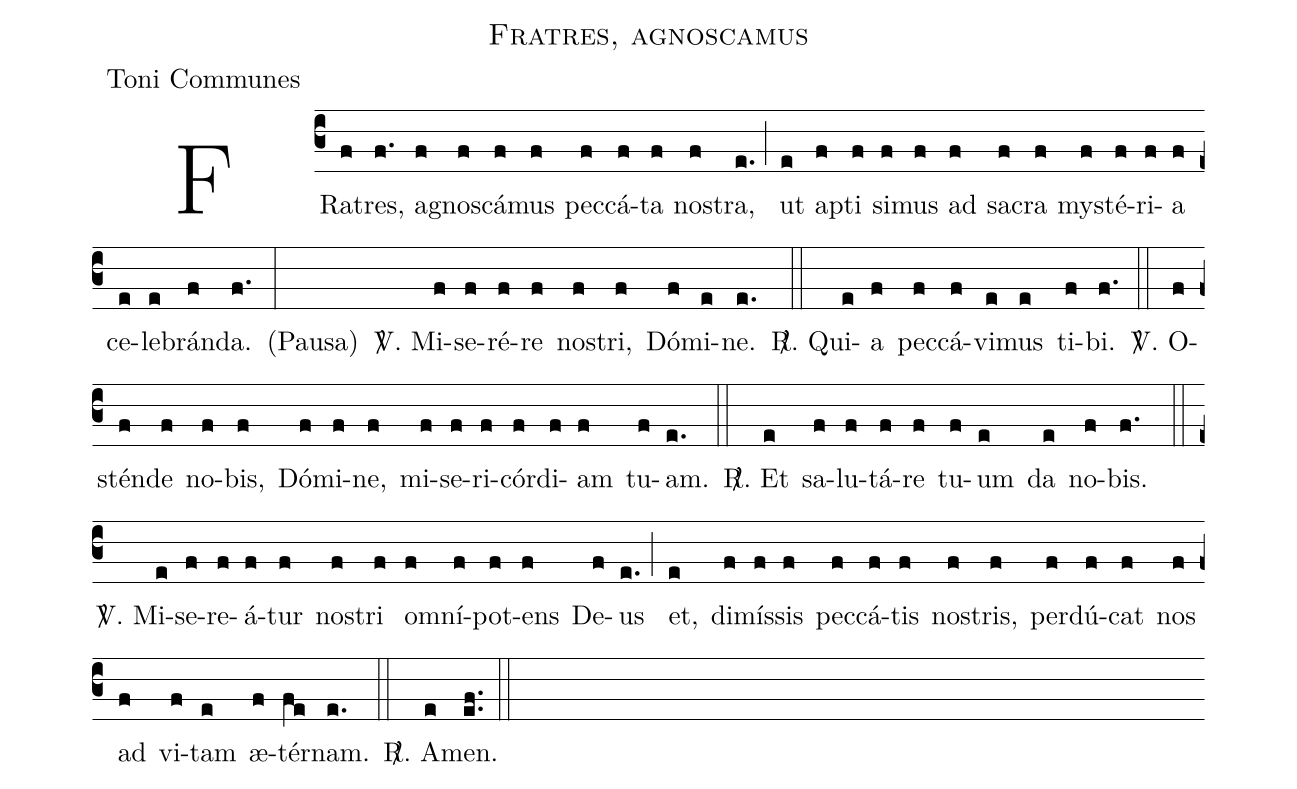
name:Fratres, agnoscamus;
office-part:Toni Communes;
%%
(c3) FRa(f)tres,(f.) a(f)gno(f)scá(f)mus(f) pec(f)cá(f)ta(f) no(f)stra,(e.) (;) ut(e) ap(f)ti(f) si(f)mus(f)
ad(f) sa(f)cra(f) my(f)sté(f)ri(f)a(f) ce(e)le(e)brán(f)da.(f.) (:) <v>(</v>Pausa<v>)</v>(   ) <sp>V/</sp>. Mi(f)se(f)ré(f)re(f) no(f)stri,(f) Dó(f)mi(e)ne.(e.) (::) <sp>R/</sp>. Qui(e)a(f) pec(f)cá(f)vi(e)mus(e) ti(f)bi.(f.) (::) <sp>V/</sp>. O(f)stén(f)de(f) no(f)bis,(f)
Dó(f)mi(f)ne,(f) mi(f)se(f)ri(f)cór(f)di(f)am(f) tu(f)am.(e.) (::) <sp>R/</sp>. Et(e) sa(f)lu(f)tá(f)re(f) tu(f)um(e)
da(e) no(f)bis.(f.) (::) <sp>V/</sp>. Mi(e)se(f)re(f)á(f)tur(f) no(f)stri(f) o(f)mní(f)pot(f)ens(f) De(f)us(e.) (;) et,(e)
di(f)mís(f)sis(f) pec(f)cá(f)tis(f) no(f)stris,(f) per(f)dú(f)cat(f) nos(f) ad(f) vi(f)tam(e) æ(f)tér(fe)nam.(e.) (::) <sp>R/</sp>. A(e)men.(ef..) (::)
